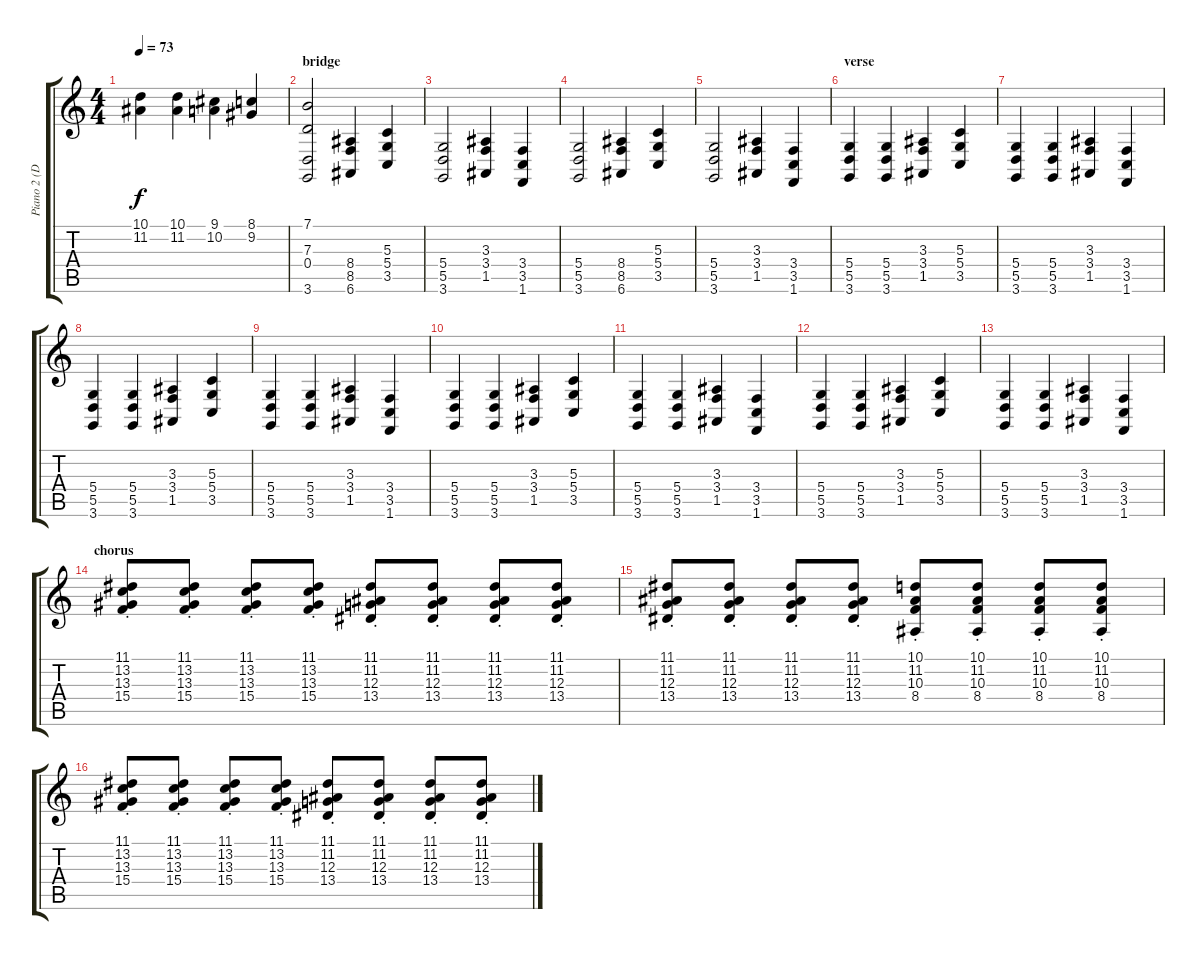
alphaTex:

\track ("Piano 2 (Davies)" "Piano 2 (D") {instrument electricpiano1}
\staff {score tabs}
\tuning (E4 B3 G3 D3 A2 E2) {hide}
\ts (4 4)
\tempo 73
\clef g2
\ks c
(10.1 11.2).4{dy f} (10.1 11.2).4 (9.1 10.2).4 (8.1 9.2).4 |
\section ("" "bridge")
(7.1 7.3 0.4 3.6).2 (8.4 8.5 6.6).4 (5.3 5.4 3.5).4 |
(5.4 5.5 3.6).2 (3.3 3.4 1.5).4 (3.4 3.5 1.6).4 |
(5.4 5.5 3.6).2 (8.4 8.5 6.6).4 (5.3 5.4 3.5).4 |
(5.4 5.5 3.6).2 (3.3 3.4 1.5).4 (3.4 3.5 1.6).4 |
\section ("" "verse")
(5.4 5.5 3.6).4 (5.4 5.5 3.6).4 (3.3 3.4 1.5).4 (5.3 5.4 3.5).4 |
(5.4 5.5 3.6).4 (5.4 5.5 3.6).4 (3.3 3.4 1.5).4 (3.4 3.5 1.6).4 |
(5.4 5.5 3.6).4 (5.4 5.5 3.6).4 (3.3 3.4 1.5).4 (5.3 5.4 3.5).4 |
(5.4 5.5 3.6).4 (5.4 5.5 3.6).4 (3.3 3.4 1.5).4 (3.4 3.5 1.6).4 |
(5.4 5.5 3.6).4 (5.4 5.5 3.6).4 (3.3 3.4 1.5).4 (5.3 5.4 3.5).4 |
(5.4 5.5 3.6).4 (5.4 5.5 3.6).4 (3.3 3.4 1.5).4 (3.4 3.5 1.6).4 |
(5.4 5.5 3.6).4 (5.4 5.5 3.6).4 (3.3 3.4 1.5).4 (5.3 5.4 3.5).4 |
(5.4 5.5 3.6).4 (5.4 5.5 3.6).4 (3.3 3.4 1.5).4 (3.4 3.5 1.6).4 |
\section ("" "chorus")
(11.1{st} 13.2{st} 13.3{st} 15.4{st}).8 (11.1{st} 13.2{st} 13.3{st} 15.4{st}).8 (11.1{st} 13.2{st} 13.3{st} 15.4{st}).8 (11.1{st} 13.2{st} 13.3{st} 15.4{st}).8 (11.1{st} 11.2{st} 12.3{st} 13.4{st}).8 (11.1{st} 11.2{st} 12.3{st} 13.4{st}).8 (11.1{st} 11.2{st} 12.3{st} 13.4{st}).8 (11.1{st} 11.2{st} 12.3{st} 13.4{st}).8 |
(11.1{st} 11.2{st} 12.3{st} 13.4{st}).8 (11.1{st} 11.2{st} 12.3{st} 13.4{st}).8 (11.1{st} 11.2{st} 12.3{st} 13.4{st}).8 (11.1{st} 11.2{st} 12.3{st} 13.4{st}).8 (10.1{st} 11.2{st} 10.3{st} 8.4{st}).8 (10.1{st} 11.2{st} 10.3{st} 8.4{st}).8 (10.1{st} 11.2{st} 10.3{st} 8.4{st}).8 (10.1{st} 11.2{st} 10.3{st} 8.4{st}).8 |
(11.1{st} 13.2{st} 13.3{st} 15.4{st}).8 (11.1{st} 13.2{st} 13.3{st} 15.4{st}).8 (11.1{st} 13.2{st} 13.3{st} 15.4{st}).8 (11.1{st} 13.2{st} 13.3{st} 15.4{st}).8 (11.1{st} 11.2{st} 12.3{st} 13.4{st}).8 (11.1{st} 11.2{st} 12.3{st} 13.4{st}).8 (11.1{st} 11.2{st} 12.3{st} 13.4{st}).8 (11.1{st} 11.2{st} 12.3{st} 13.4{st}).8
